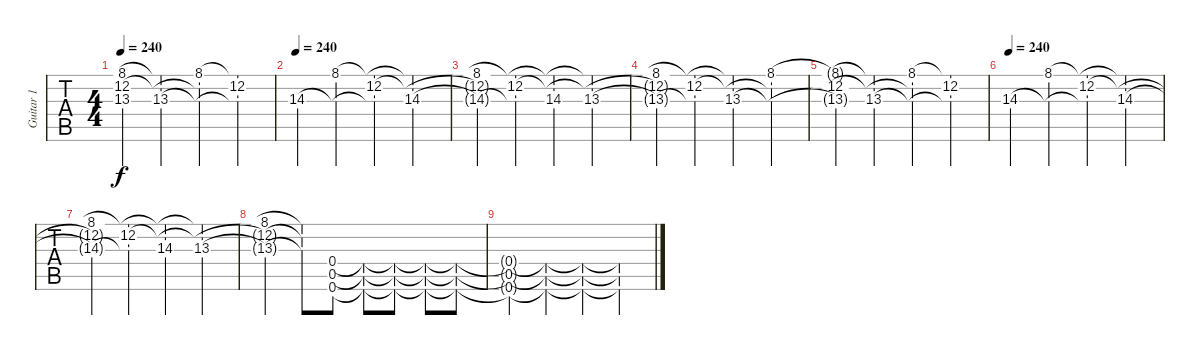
\track ("Guitar 1" "Guitar 1") {instrument distortionguitar}
\staff {tabs}
\tuning (Eb4 Bb3 Gb3 Db3 Ab2 Db2) {hide}
\ts (4 4)
\tempo 240
\clef g2
\ks c
(8.1 12.2{t} 13.3{t}).4{dy f} (8.1{t} 12.2{t} 13.3).4 (8.1 12.2{t} 13.3{t}).4 (8.1{t} 12.2 13.3{t}).4 |
\tempo 240
14.3.4 (8.1 14.3{t}).4 (8.1{t} 12.2 14.3{t}).4 (8.1{t} 12.2{t} 14.3).4 |
(8.1 12.2{t} 14.3{t}).4 (8.1{t} 12.2 14.3{t}).4 (8.1{t} 12.2{t} 14.3).4 (8.1{t} 12.2{t} 13.3).4 |
(8.1 12.2{t} 13.3{t}).4 (8.1{t} 12.2 13.3{t}).4 (8.1{t} 12.2{t} 13.3).4 (8.1 12.2{t} 13.3{t}).4 |
(8.1{t} 12.2 13.3{t}).4 (8.1{t} 12.2{t} 13.3).4 (8.1 12.2{t} 13.3{t}).4 (8.1{t} 12.2 13.3{t}).4 |
\tempo 240
14.3.4 (8.1 14.3{t}).4 (8.1{t} 12.2 14.3{t}).4 (8.1{t} 12.2{t} 14.3).4 |
(8.1 12.2{t} 14.3{t}).4 (8.1{t} 12.2 14.3{t}).4 (8.1{t} 12.2{t} 14.3).4 (8.1{t} 12.2{t} 13.3).4 |
(8.1 12.2{t} 13.3{t}).4 (8.1{t} 12.2{t} 13.3{t}).8 (0.4 0.5 0.6).8 (0.4{t} 0.5{t} 0.6{t}).8 (0.4{t} 0.5{t} 0.6{t}).8 (0.4{t} 0.5{t} 0.6{t}).8 (0.4{t} 0.5{t} 0.6{t}).8 |
(0.4{t} 0.5{t} 0.6{t}).4 (0.4{t} 0.5{t} 0.6{t}).4 (0.4{t} 0.5{t} 0.6{t}).4 (0.4{t} 0.5{t} 0.6{t}).4
